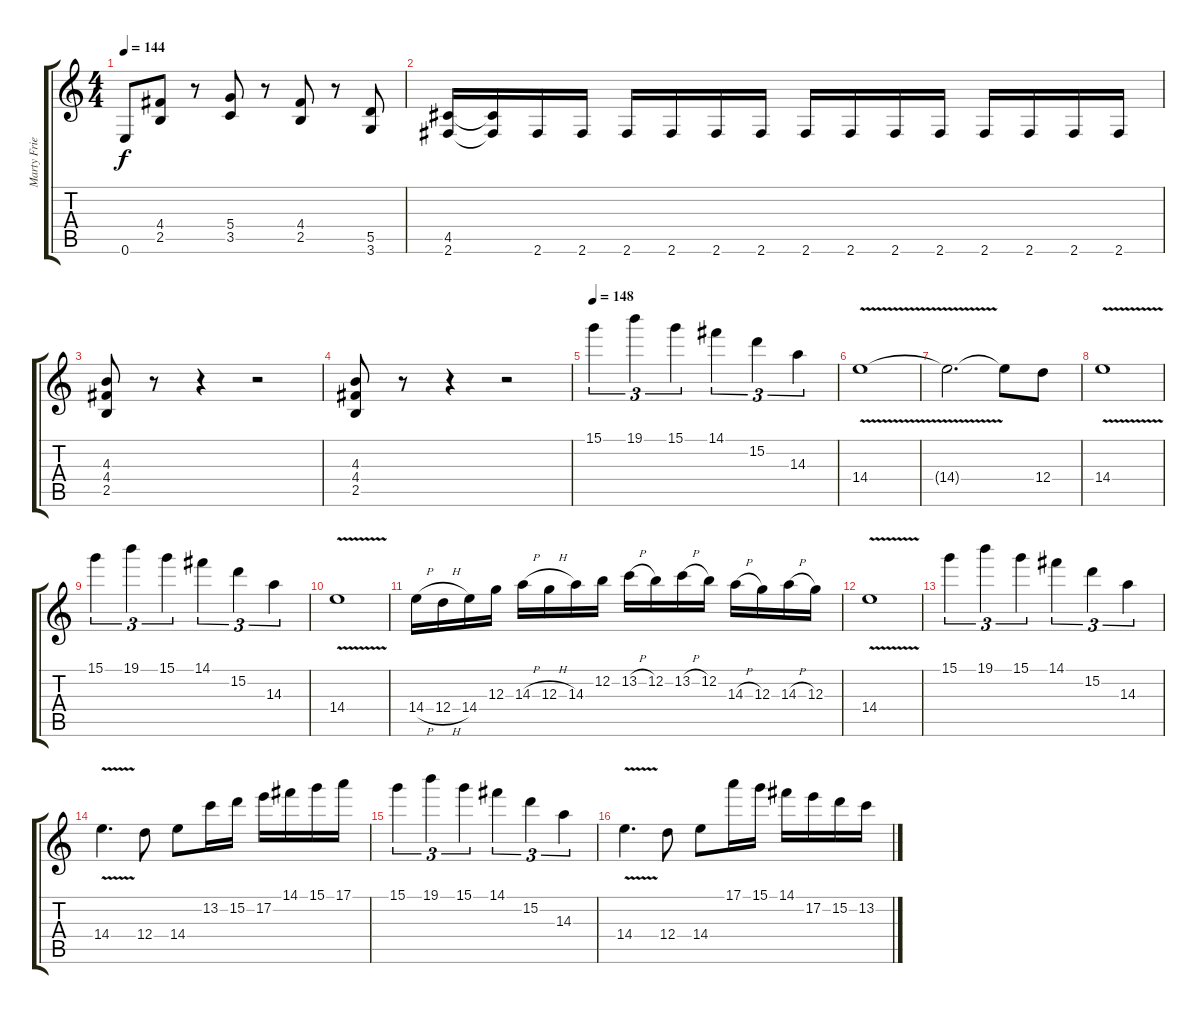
\track ("Marty Friedman" "Marty Frie") {instrument distortionguitar}
\staff {score tabs}
\tuning (E4 B3 G3 D3 A2 E2) {hide}
\ts (4 4)
\tempo 144
\clef g2
\ks c
0.6.8{dy f} (4.4 2.5).8 r.8 (5.4 3.5).8 r.8 (4.4 2.5).8 r.8 (5.5 3.6).8 |
(4.5 2.6).16 (4.5{t} 2.6{t}).16 2.6.16 2.6.16 2.6.16 2.6.16 2.6.16 2.6.16 2.6.16 2.6.16 2.6.16 2.6.16 2.6.16 2.6.16 2.6.16 2.6.16 |
(4.3 4.4 2.5).8 r.8 r.4 r.2 |
(4.3 4.4 2.5).8 r.8 r.4 r.2 |
\tempo 148
15.1.4{tu (3 2)} 19.1.4{tu (3 2)} 15.1.4{tu (3 2)} 14.1.4{tu (3 2)} 15.2.4{tu (3 2)} 14.3.4{tu (3 2)} |
14.4{v}.1 |
14.4{t}.2{d} 14.4{t}.8 12.4.8 |
14.4{v}.1 |
15.1.4{tu (3 2)} 19.1.4{tu (3 2)} 15.1.4{tu (3 2)} 14.1.4{tu (3 2)} 15.2.4{tu (3 2)} 14.3.4{tu (3 2)} |
14.4{v}.1 |
14.4{h}.16 12.4{h}.16 14.4.16 12.3.16 14.3{h}.16 12.3{h}.16 14.3.16 12.2.16 13.2{h}.16 12.2.16 13.2{h}.16 12.2.16 14.3{h}.16 12.3.16 14.3{h}.16 12.3.16 |
14.4{v}.1 |
15.1.4{tu (3 2)} 19.1.4{tu (3 2)} 15.1.4{tu (3 2)} 14.1.4{tu (3 2)} 15.2.4{tu (3 2)} 14.3.4{tu (3 2)} |
14.4{v}.4{d} 12.4.8 14.4.8 13.2.16 15.2.16 17.2.16 14.1.16 15.1.16 17.1.16 |
15.1.4{tu (3 2)} 19.1.4{tu (3 2)} 15.1.4{tu (3 2)} 14.1.4{tu (3 2)} 15.2.4{tu (3 2)} 14.3.4{tu (3 2)} |
14.4{v}.4{d} 12.4.8 14.4.8 17.1.16 15.1.16 14.1.16 17.2.16 15.2.16 13.2.16
